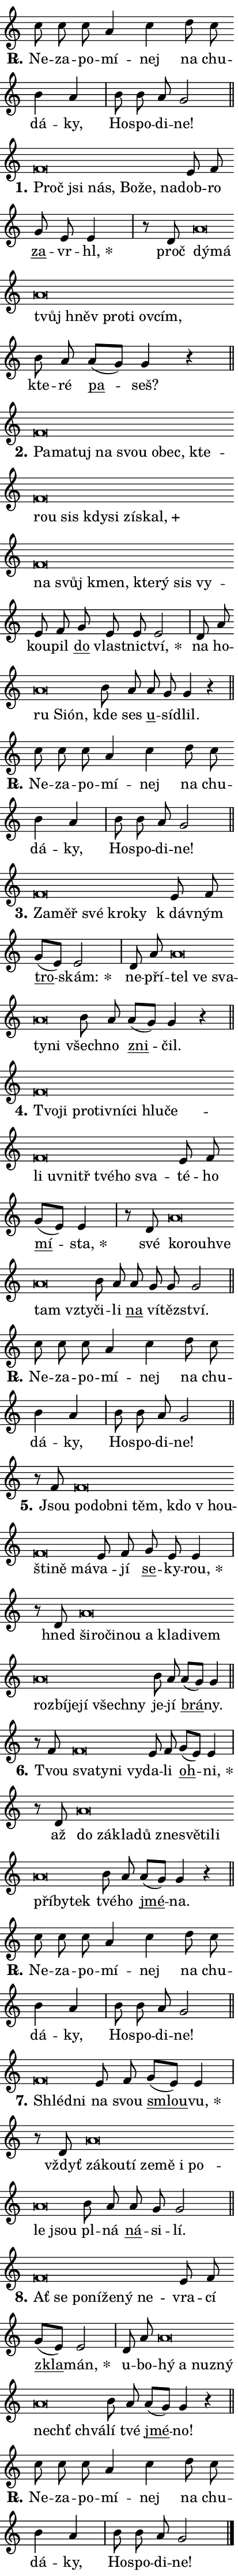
\version "2.24.0"
\header { tagline = "" }
\paper {
  indent = 0\cm
  top-margin = 0\cm
  right-margin = 0.13\cm % to fit lyric hyphens
  bottom-margin = 0\cm
  left-margin = 0\cm
  paper-width = 7\cm
  page-breaking = #ly:one-page-breaking
  system-system-spacing.basic-distance = #11
  score-system-spacing.basic-distance = #11
  ragged-last = ##f
}


%% Author: Thomas Morley
%% https://lists.gnu.org/archive/html/lilypond-user/2020-05/msg00002.html
#(define (line-position grob)
"Returns position of @var[grob} in current system:
   @code{'start}, if at first time-step
   @code{'end}, if at last time-step
   @code{'middle} otherwise
"
  (let* ((col (ly:item-get-column grob))
         (ln (ly:grob-object col 'left-neighbor))
         (rn (ly:grob-object col 'right-neighbor))
         (col-to-check-left (if (ly:grob? ln) ln col))
         (col-to-check-right (if (ly:grob? rn) rn col))
         (break-dir-left
           (and
             (ly:grob-property col-to-check-left 'non-musical #f)
             (ly:item-break-dir col-to-check-left)))
         (break-dir-right
           (and
             (ly:grob-property col-to-check-right 'non-musical #f)
             (ly:item-break-dir col-to-check-right))))
        (cond ((eqv? 1 break-dir-left) 'start)
              ((eqv? -1 break-dir-right) 'end)
              (else 'middle))))

#(define (tranparent-at-line-position vctor)
  (lambda (grob)
  "Relying on @code{line-position} select the relevant enry from @var{vctor}.
Used to determine transparency,"
    (case (line-position grob)
      ((end) (not (vector-ref vctor 0)))
      ((middle) (not (vector-ref vctor 1)))
      ((start) (not (vector-ref vctor 2))))))

noteHeadBreakVisibility =
#(define-music-function (break-visibility)(vector?)
"Makes @code{NoteHead}s transparent relying on @var{break-visibility}"
#{
  \override NoteHead.transparent =
    #(tranparent-at-line-position break-visibility)
#})

#(define delete-ledgers-for-transparent-note-heads
  (lambda (grob)
    "Reads whether a @code{NoteHead} is transparent.
If so this @code{NoteHead} is removed from @code{'note-heads} from
@var{grob}, which is supposed to be @code{LedgerLineSpanner}.
As a result ledgers are not printed for this @code{NoteHead}"
    (let* ((nhds-array (ly:grob-object grob 'note-heads))
           (nhds-list
             (if (ly:grob-array? nhds-array)
                 (ly:grob-array->list nhds-array)
                 '()))
           ;; Relies on the transparent-property being done before
           ;; Staff.LedgerLineSpanner.after-line-breaking is executed.
           ;; This is fragile ...
           (to-keep
             (remove
               (lambda (nhd)
                 (ly:grob-property nhd 'transparent #f))
               nhds-list)))
      ;; TODO find a better method to iterate over grob-arrays, similiar
      ;; to filter/remove etc for lists
      ;; For now rebuilt from scratch
      (set! (ly:grob-object grob 'note-heads)  '())
      (for-each
        (lambda (nhd)
          (ly:pointer-group-interface::add-grob grob 'note-heads nhd))
        to-keep))))

squashNotes = {
  \override NoteHead.X-extent = #'(-0.2 . 0.2)
  \override NoteHead.Y-extent = #'(-0.75 . 0)
  \override NoteHead.stencil =
    #(lambda (grob)
       (let ((pos (ly:grob-property grob 'staff-position)))
         (begin
           (if (< pos -7) (display "ERROR: Lower brevis then expected\n") (display ""))
           (if (<= pos -6) ly:text-interface::print ly:note-head::print))))
}
unSquashNotes = {
  \revert NoteHead.X-extent
  \revert NoteHead.Y-extent
  \revert NoteHead.stencil
}

hideNotes = \noteHeadBreakVisibility #begin-of-line-visible
unHideNotes = \noteHeadBreakVisibility #all-visible

% work-around for resetting accidentals
% https://lilypond.org/doc/v2.23/Documentation/notation/displaying-rhythms#unmetered-music
cadenzaMeasure = {
  \cadenzaOff
  \partial 1024 s1024
  \cadenzaOn
}

#(define-markup-command (accent layout props text) (markup?)
  "Underline accented syllable"
  (interpret-markup layout props
    #{\markup \override #'(offset . 4.3) \underline { #text }#}))

responsum = \markup \concat {
  "R" \hspace #-1.05 \path #0.1 #'((moveto 0 0.07) (lineto 0.9 0.8)) \hspace #0.05 "."
}

spaceSize = #0.6828661417322834 % exact space size for TeX Gyre Schola

\layout {
  \context {
    \Staff
    \remove "Time_signature_engraver"
    \override LedgerLineSpanner.after-line-breaking = #delete-ledgers-for-transparent-note-heads
  }
  \context {
    \Lyrics {
      \override LyricSpace.minimum-distance = \spaceSize
      \override LyricText.font-name = #"TeX Gyre Schola"
      \override LyricText.font-size = 1
      \override StanzaNumber.font-name = #"TeX Gyre Schola Bold"
      \override StanzaNumber.font-size = 1
    }
  }
  \context {
    \Score 
    \override NoteHead.text =
      #(lambda (grob) 
        (let ((pos (ly:grob-property grob 'staff-position)))
          #{\markup {
            \combine
              \halign #-0.55 \raise #(if (= pos -6) 0 0.5) \override #'(thickness . 2) \draw-line #'(3.2 . 0)
              \musicglyph "noteheads.sM1"
          }#}))
  }
}

% magnetic-lyrics.ily
%
%   written by
%     Jean Abou Samra <jean@abou-samra.fr>
%     Werner Lemberg <wl@gnu.org>
%
%   adapted by
%     Jiri Hon <jiri.hon@gmail.com>
%
% Version 2022-Apr-15

% https://www.mail-archive.com/lilypond-user@gnu.org/msg149350.html

#(define (Left_hyphen_pointer_engraver context)
   "Collect syllable-hyphen-syllable occurrences in lyrics and store
them in properties.  This engraver only looks to the left.  For
example, if the lyrics input is @code{foo -- bar}, it does the
following.

@itemize @bullet
@item
Set the @code{text} property of the @code{LyricHyphen} grob between
@q{foo} and @q{bar} to @code{foo}.

@item
Set the @code{left-hyphen} property of the @code{LyricText} grob with
text @q{foo} to the @code{LyricHyphen} grob between @q{foo} and
@q{bar}.
@end itemize

Use this auxiliary engraver in combination with the
@code{lyric-@/text::@/apply-@/magnetic-@/offset!} hook."
   (let ((hyphen #f)
         (text #f))
     (make-engraver
      (acknowledgers
       ((lyric-syllable-interface engraver grob source-engraver)
        (set! text grob)))
      (end-acknowledgers
       ((lyric-hyphen-interface engraver grob source-engraver)
        ;(when (not (grob::has-interface grob 'lyric-space-interface))
          (set! hyphen grob)));)
      ((stop-translation-timestep engraver)
       (when (and text hyphen)
         (ly:grob-set-object! text 'left-hyphen hyphen))
       (set! text #f)
       (set! hyphen #f)))))

#(define (lyric-text::apply-magnetic-offset! grob)
   "If the space between two syllables is less than the value in
property @code{LyricText@/.details@/.squash-threshold}, move the right
syllable to the left so that it gets concatenated with the left
syllable.

Use this function as a hook for
@code{LyricText@/.after-@/line-@/breaking} if the
@code{Left_@/hyphen_@/pointer_@/engraver} is active."
   (let ((hyphen (ly:grob-object grob 'left-hyphen #f)))
     (when hyphen
       (let ((left-text (ly:spanner-bound hyphen LEFT)))
         (when (grob::has-interface left-text 'lyric-syllable-interface)
           (let* ((common (ly:grob-common-refpoint grob left-text X))
                  (this-x-ext (ly:grob-extent grob common X))
                  (left-x-ext
                   (begin
                     ;; Trigger magnetism for left-text.
                     (ly:grob-property left-text 'after-line-breaking)
                     (ly:grob-extent left-text common X)))
                  ;; `delta` is the gap width between two syllables.
                  (delta (- (interval-start this-x-ext)
                            (interval-end left-x-ext)))
                  (details (ly:grob-property grob 'details))
                  (threshold (assoc-get 'squash-threshold details 0.2)))
             (when (< delta threshold)
               (let* (;; We have to manipulate the input text so that
                      ;; ligatures crossing syllable boundaries are not
                      ;; disabled.  For languages based on the Latin
                      ;; script this is essentially a beautification.
                      ;; However, for non-Western scripts it can be a
                      ;; necessity.
                      (lt (ly:grob-property left-text 'text))
                      (rt (ly:grob-property grob 'text))
                      (is-space (grob::has-interface hyphen 'lyric-space-interface))
                      (space (if is-space " " ""))
                      (extra-delta (if is-space spaceSize 0))
                      ;; Append new syllable.
                      (ltrt-space (if (and (string? lt) (string? rt))
                                (string-append lt space rt)
                                (make-concat-markup (list lt space rt))))
                      ;; Right-align `ltrt` to the right side.
                      (ltrt-space-markup (grob-interpret-markup
                               grob
                               (make-translate-markup
                                (cons (interval-length this-x-ext) 0)
                                (make-right-align-markup ltrt-space)))))
                 (begin
                   ;; Don't print `left-text`.
                   (ly:grob-set-property! left-text 'stencil #f)
                   ;; Set text and stencil (which holds all collected
                   ;; syllables so far) and shift it to the left.
                   (ly:grob-set-property! grob 'text ltrt-space)
                   (ly:grob-set-property! grob 'stencil ltrt-space-markup)
                   (ly:grob-translate-axis! grob (- (- delta extra-delta)) X))))))))))


#(define (lyric-hyphen::displace-bounds-first grob)
   ;; Make very sure this callback isn't triggered too early.
   (let ((left (ly:spanner-bound grob LEFT))
         (right (ly:spanner-bound grob RIGHT)))
     (ly:grob-property left 'after-line-breaking)
     (ly:grob-property right 'after-line-breaking)
     (ly:lyric-hyphen::print grob)))

squashThreshold = #0.4

\layout {
  \context {
    \Lyrics
    \consists #Left_hyphen_pointer_engraver
    \override LyricText.after-line-breaking =
      #lyric-text::apply-magnetic-offset!
    \override LyricHyphen.stencil = #lyric-hyphen::displace-bounds-first
    \override LyricText.details.squash-threshold = \squashThreshold
    \override LyricHyphen.minimum-distance = 0
    \override LyricHyphen.minimum-length = \squashThreshold
  }
}

squashText = \override LyricText.details.squash-threshold = 9999
unSquashText = \override LyricText.details.squash-threshold = \squashThreshold

leftText = \override LyricText.self-alignment-X = #LEFT
unLeftText = \revert LyricText.self-alignment-X

starOffset = #(lambda (grob) 
                (let ((x_offset (ly:self-alignment-interface::aligned-on-x-parent grob)))
                  (if (= x_offset 0) 0 (+ x_offset 1.2))))

star = #(define-music-function (syllable)(string?)
"Append star separator at the end of a syllable"
#{
  \once \override LyricText.X-offset = #starOffset
  \lyricmode { \markup {
    #syllable
    \override #'((font-name . "TeX Gyre Schola Bold")) \hspace #0.2 \lower #0.65 \larger "*"
  } }
#})

starAccent = #(define-music-function (syllable)(string?)
"Append star separator at the end of a syllable and make accent"
#{
  \once \override LyricText.X-offset = #starOffset
  \lyricmode { \markup {
    \accent #syllable
    \override #'((font-name . "TeX Gyre Schola Bold")) \hspace #0.2 \lower #0.65 \larger "*"
  } }
#})

breath = #(define-music-function (syllable)(string?)
"Append breathing indicator at the end of a syllable"
#{
  \lyricmode { \markup { #syllable "+" } }
#})

optionalBreath = #(define-music-function (syllable)(string?)
"Append optional breathing indicator at the end of a syllable"
#{
  \lyricmode { \markup { #syllable "(+)" } }
#})


\score {
    <<
        \new Voice = "melody" { \cadenzaOn \key c \major \relative { c''8 c c a4 c \bar "" d8 c \bar "" b4 a \cadenzaMeasure \bar "|" b8 b a g2 \cadenzaMeasure \bar "||" \break } }
        \new Lyrics \lyricsto "melody" { \lyricmode { \set stanza = \responsum
Ne -- za -- po -- mí -- nej na chu -- dá -- ky, Ho -- spo -- di -- ne! } }
    >>
    \layout {}
}

\score {
    <<
        \new Voice = "melody" { \cadenzaOn \key c \major \relative { \squashNotes f'\breve*1/16 \hideNotes \breve*1/16 \bar "" \breve*1/16 \bar "" \breve*1/16 \bar "" \breve*1/16 \breve*1/16 \bar "" \unHideNotes \unSquashNotes e8 f \bar "" g e e4 \cadenzaMeasure \bar "|" r8 d8 \squashNotes a'\breve*1/16 \hideNotes \breve*1/16 \bar "" \breve*1/16 \bar "" \breve*1/16 \bar "" \breve*1/16 \bar "" \breve*1/16 \bar "" \breve*1/16 \breve*1/16 \bar "" \unHideNotes \unSquashNotes b8 a \bar "" a[( g)] g4 r \cadenzaMeasure \bar "||" \break } }
        \new Lyrics \lyricsto "melody" { \lyricmode { \set stanza = "1."
\leftText Proč \squashText jsi nás, Bo -- že, na -- \unLeftText \unSquashText dob -- ro \markup \accent za -- vr -- \star hl, proč \leftText dý -- \squashText má tvůj hněv pro -- ti ov -- cím, \unLeftText \unSquashText kte -- ré \markup \accent pa -- seš? } }
    >>
    \layout {}
}

\score {
    <<
        \new Voice = "melody" { \cadenzaOn \key c \major \relative { \squashNotes f'\breve*1/16 \hideNotes \breve*1/16 \bar "" \breve*1/16 \bar "" \breve*1/16 \bar "" \breve*1/16 \bar "" \breve*1/16 \bar "" \breve*1/16 \bar "" \breve*1/16 \bar "" \breve*1/16 \bar "" \breve*1/16 \bar "" \breve*1/16 \bar "" \breve*1/16 \bar "" \breve*1/16 \bar "" \breve*1/16 \bar "" \breve*1/16 \bar "" \breve*1/16 \bar "" \breve*1/16 \bar "" \breve*1/16 \bar "" \breve*1/16 \bar "" \breve*1/16 \breve*1/16 \bar "" \unHideNotes \unSquashNotes e8 f \bar "" g e e e2 \cadenzaMeasure \bar "|" d8 a' \bar "" \squashNotes a\breve*1/16 \hideNotes \breve*1/16 \breve*1/16 \bar "" \unHideNotes \unSquashNotes b8 a \bar "" a g g4 r \cadenzaMeasure \bar "||" \break } }
        \new Lyrics \lyricsto "melody" { \lyricmode { \set stanza = "2."
\leftText Pa -- \squashText ma -- tuj na svou o -- bec, kte -- rou sis kdy -- si zí -- \breath "skal," na svůj kmen, kte -- rý sis vy -- \unLeftText \unSquashText kou -- pil \markup \accent do vlast -- nic -- \star tví, na ho -- \leftText ru \squashText Si -- ón, \unLeftText \unSquashText kde ses \markup \accent u -- sí -- dlil. } }
    >>
    \layout {}
}

\score {
    <<
        \new Voice = "melody" { \cadenzaOn \key c \major \relative { c''8 c c a4 c \bar "" d8 c \bar "" b4 a \cadenzaMeasure \bar "|" b8 b a g2 \cadenzaMeasure \bar "||" \break } }
        \new Lyrics \lyricsto "melody" { \lyricmode { \set stanza = \responsum
Ne -- za -- po -- mí -- nej na chu -- dá -- ky, Ho -- spo -- di -- ne! } }
    >>
    \layout {}
}

\score {
    <<
        \new Voice = "melody" { \cadenzaOn \key c \major \relative { \squashNotes f'\breve*1/16 \hideNotes \breve*1/16 \bar "" \breve*1/16 \bar "" \breve*1/16 \breve*1/16 \bar "" \unHideNotes \unSquashNotes e8 f \bar "" g[( e)] e2 \cadenzaMeasure \bar "|" d8 a' \bar "" \squashNotes a\breve*1/16 \hideNotes \breve*1/16 \bar "" \breve*1/16 \bar "" \breve*1/16 \breve*1/16 \bar "" \unHideNotes \unSquashNotes b8 a \bar "" a[( g)] g4 r \cadenzaMeasure \bar "||" \break } }
        \new Lyrics \lyricsto "melody" { \lyricmode { \set stanza = "3."
\leftText Za -- \squashText měř své kro -- ky \unLeftText \unSquashText "k dáv" -- ným \markup \accent tro -- \star skám: ne -- pří -- \leftText tel \squashText ve sva -- ty -- ni \unLeftText \unSquashText všech -- no \markup \accent zni -- čil. } }
    >>
    \layout {}
}

\score {
    <<
        \new Voice = "melody" { \cadenzaOn \key c \major \relative { \squashNotes f'\breve*1/16 \hideNotes \breve*1/16 \bar "" \breve*1/16 \bar "" \breve*1/16 \bar "" \breve*1/16 \bar "" \breve*1/16 \bar "" \breve*1/16 \bar "" \breve*1/16 \bar "" \breve*1/16 \bar "" \breve*1/16 \bar "" \breve*1/16 \bar "" \breve*1/16 \bar "" \breve*1/16 \breve*1/16 \bar "" \unHideNotes \unSquashNotes e8 f \bar "" g[( e)] e4 \cadenzaMeasure \bar "|" r8 d8 \squashNotes a'\breve*1/16 \hideNotes \breve*1/16 \bar "" \breve*1/16 \bar "" \breve*1/16 \breve*1/16 \bar "" \unHideNotes \unSquashNotes b8 a \bar "" a g g g2 \cadenzaMeasure \bar "||" \break } }
        \new Lyrics \lyricsto "melody" { \lyricmode { \set stanza = "4."
\leftText Tvo -- \squashText ji pro -- tiv -- ní -- ci hlu -- če -- li u -- vnitř tvé -- ho sva -- \unLeftText \unSquashText té -- ho \markup \accent mí -- \star sta, své \leftText ko -- \squashText rouh -- ve tam vzty -- \unLeftText \unSquashText či -- li \markup \accent na ví -- těz -- ství. } }
    >>
    \layout {}
}

\score {
    <<
        \new Voice = "melody" { \cadenzaOn \key c \major \relative { c''8 c c a4 c \bar "" d8 c \bar "" b4 a \cadenzaMeasure \bar "|" b8 b a g2 \cadenzaMeasure \bar "||" \break } }
        \new Lyrics \lyricsto "melody" { \lyricmode { \set stanza = \responsum
Ne -- za -- po -- mí -- nej na chu -- dá -- ky, Ho -- spo -- di -- ne! } }
    >>
    \layout {}
}

\score {
    <<
        \new Voice = "melody" { \cadenzaOn \key c \major \relative { r8 f'8 \squashNotes f\breve*1/16 \hideNotes \breve*1/16 \bar "" \breve*1/16 \bar "" \breve*1/16 \bar "" \breve*1/16 \bar "" \breve*1/16 \bar "" \breve*1/16 \bar "" \breve*1/16 \breve*1/16 \bar "" \unHideNotes \unSquashNotes e8 f \bar "" g e e4 \cadenzaMeasure \bar "|" r8 d8 \squashNotes a'\breve*1/16 \hideNotes \breve*1/16 \bar "" \breve*1/16 \bar "" \breve*1/16 \bar "" \breve*1/16 \bar "" \breve*1/16 \bar "" \breve*1/16 \bar "" \breve*1/16 \bar "" \breve*1/16 \bar "" \breve*1/16 \bar "" \breve*1/16 \bar "" \breve*1/16 \bar "" \breve*1/16 \breve*1/16 \bar "" \unHideNotes \unSquashNotes b8 a \bar "" a[( g)] g4 \cadenzaMeasure \bar "||" \break } }
        \new Lyrics \lyricsto "melody" { \lyricmode { \set stanza = "5."
Jsou \leftText po -- \squashText dob -- ni těm, kdo "v hou" -- šti -- ně má -- \unLeftText \unSquashText va -- jí \markup \accent se -- ky -- \star rou, hned \leftText ši -- \squashText ro -- či -- nou a kla -- di -- vem roz -- bí -- je -- jí všech -- ny \unLeftText \unSquashText je -- jí \markup \accent brá -- ny. } }
    >>
    \layout {}
}

\score {
    <<
        \new Voice = "melody" { \cadenzaOn \key c \major \relative { r8 f'8 \squashNotes f\breve*1/16 \hideNotes \breve*1/16 \bar "" \breve*1/16 \breve*1/16 \bar "" \unHideNotes \unSquashNotes e8 f \bar "" g[( e)] e4 \cadenzaMeasure \bar "|" r8 d8 \squashNotes a'\breve*1/16 \hideNotes \breve*1/16 \bar "" \breve*1/16 \bar "" \breve*1/16 \bar "" \breve*1/16 \bar "" \breve*1/16 \bar "" \breve*1/16 \bar "" \breve*1/16 \bar "" \breve*1/16 \bar "" \breve*1/16 \breve*1/16 \bar "" \unHideNotes \unSquashNotes b8 a \bar "" a[( g)] g4 r \cadenzaMeasure \bar "||" \break } }
        \new Lyrics \lyricsto "melody" { \lyricmode { \set stanza = "6."
Tvou \leftText sva -- \squashText ty -- ni vy -- \unLeftText \unSquashText da -- li \markup \accent oh -- \star ni, až \leftText do \squashText zá -- kla -- dů zne -- svě -- ti -- li pří -- by -- tek \unLeftText \unSquashText tvé -- ho \markup \accent jmé -- na. } }
    >>
    \layout {}
}

\score {
    <<
        \new Voice = "melody" { \cadenzaOn \key c \major \relative { c''8 c c a4 c \bar "" d8 c \bar "" b4 a \cadenzaMeasure \bar "|" b8 b a g2 \cadenzaMeasure \bar "||" \break } }
        \new Lyrics \lyricsto "melody" { \lyricmode { \set stanza = \responsum
Ne -- za -- po -- mí -- nej na chu -- dá -- ky, Ho -- spo -- di -- ne! } }
    >>
    \layout {}
}

\score {
    <<
        \new Voice = "melody" { \cadenzaOn \key c \major \relative { \squashNotes f'\breve*1/16 \hideNotes \breve*1/16 \bar "" \unHideNotes \unSquashNotes e8 f \bar "" g[( e)] e4 \cadenzaMeasure \bar "|" r8 d8 \squashNotes a'\breve*1/16 \hideNotes \breve*1/16 \bar "" \breve*1/16 \bar "" \breve*1/16 \bar "" \breve*1/16 \bar "" \breve*1/16 \bar "" \breve*1/16 \bar "" \breve*1/16 \breve*1/16 \bar "" \unHideNotes \unSquashNotes b8 a \bar "" a g g2 \cadenzaMeasure \bar "||" \break } }
        \new Lyrics \lyricsto "melody" { \lyricmode { \set stanza = "7."
\leftText Shléd -- \squashText ni \unLeftText \unSquashText na svou \markup \accent smlou -- \star vu, vždyť \leftText zá -- \squashText kou -- tí ze -- mě i po -- le jsou \unLeftText \unSquashText pl -- ná \markup \accent ná -- si -- lí. } }
    >>
    \layout {}
}

\score {
    <<
        \new Voice = "melody" { \cadenzaOn \key c \major \relative { \squashNotes f'\breve*1/16 \hideNotes \breve*1/16 \bar "" \breve*1/16 \bar "" \breve*1/16 \bar "" \breve*1/16 \bar "" \breve*1/16 \breve*1/16 \bar "" \unHideNotes \unSquashNotes e8 f \bar "" g[( e)] e2 \cadenzaMeasure \bar "|" d8 a' \bar "" \squashNotes a\breve*1/16 \hideNotes \breve*1/16 \bar "" \breve*1/16 \bar "" \breve*1/16 \bar "" \breve*1/16 \breve*1/16 \bar "" \unHideNotes \unSquashNotes b8 a \bar "" a[( g)] g4 r \cadenzaMeasure \bar "||" \break } }
        \new Lyrics \lyricsto "melody" { \lyricmode { \set stanza = "8."
\leftText Ať \squashText se po -- ní -- že -- ný ne -- \unLeftText \unSquashText vra -- cí \markup \accent zkla -- \star mán, u -- bo -- \leftText hý \squashText a nuz -- ný nechť chvá -- \unLeftText \unSquashText lí tvé \markup \accent jmé -- no! } }
    >>
    \layout {}
}

\score {
    <<
        \new Voice = "melody" { \cadenzaOn \key c \major \relative { c''8 c c a4 c \bar "" d8 c \bar "" b4 a \cadenzaMeasure \bar "|" b8 b a g2 \cadenzaMeasure \bar "||" \break } \bar "|." }
        \new Lyrics \lyricsto "melody" { \lyricmode { \set stanza = \responsum
Ne -- za -- po -- mí -- nej na chu -- dá -- ky, Ho -- spo -- di -- ne! } }
    >>
    \layout {}
}
